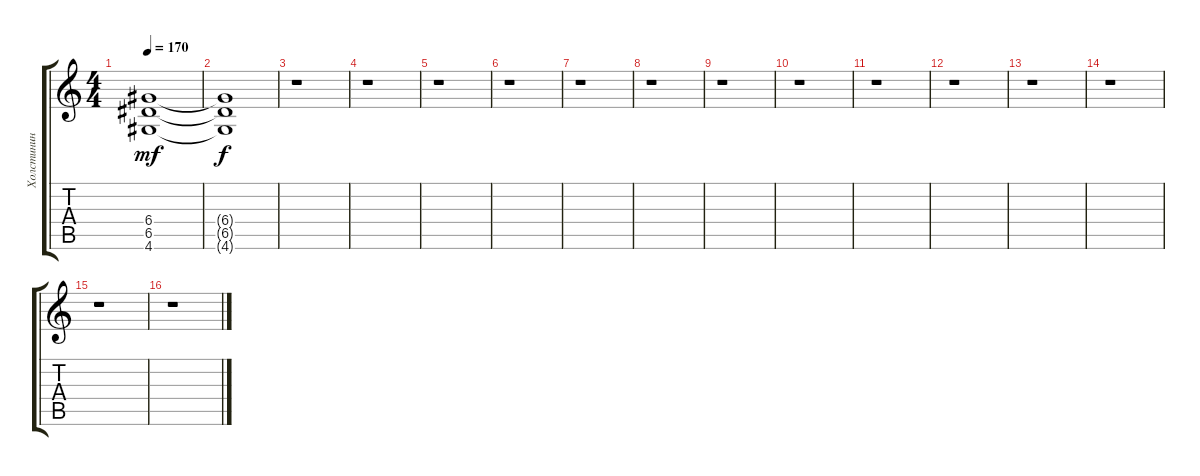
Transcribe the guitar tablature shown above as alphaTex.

\track ("Холстинин" "Холстинин") {instrument distortionguitar}
\staff {score tabs}
\tuning (E4 B3 G3 D3 A2 E2) {hide}
\ts (4 4)
\tempo 170
\clef g2
\ks c
(6.4 6.5 4.6).1{dy mf} |
(6.4{t} 6.5{t} 4.6{t}).1{dy f} |
r.1 |
r.1 |
r.1 |
r.1 |
r.1 |
r.1 |
r.1 |
r.1 |
r.1 |
r.1 |
r.1 |
r.1 |
r.1 |
r.1
